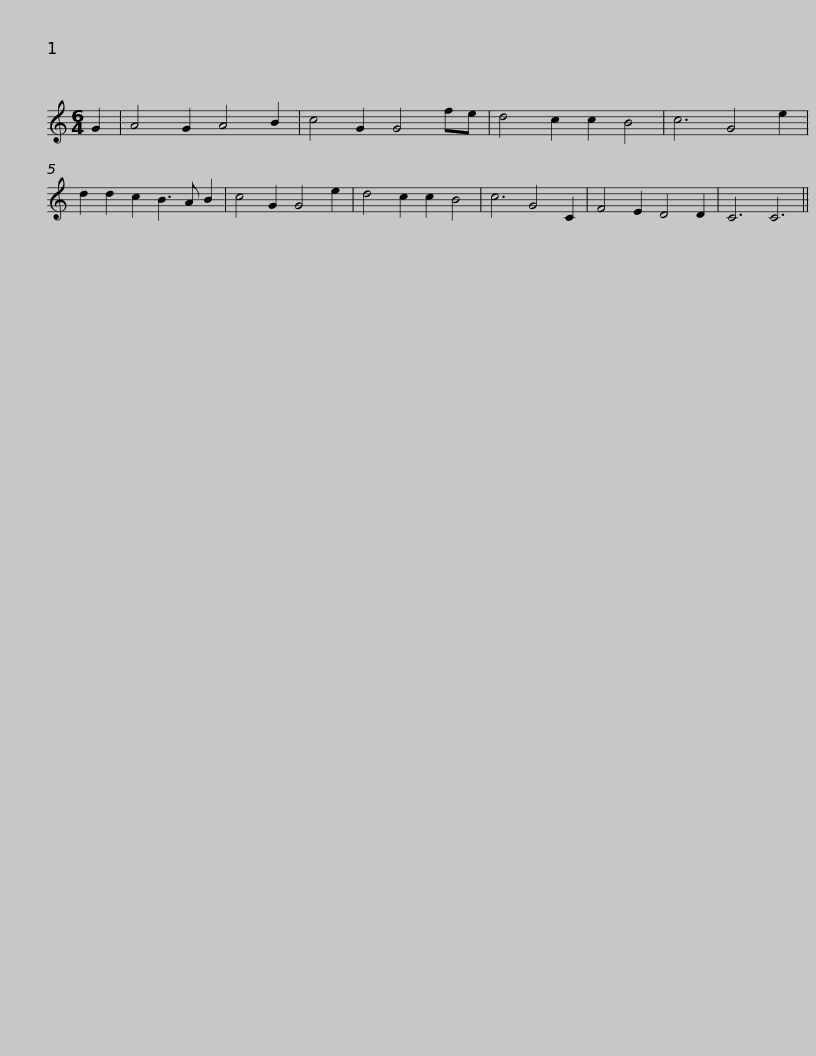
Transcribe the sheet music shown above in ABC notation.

X:1
L:1/8
M:6/4
I:linebreak $
K:C
V:1 treble
V:1
 G2 | A4 G2 A4 B2 | c4 G2 G4 fe | d4 c2 c2 B4 | c6 G4 e2 | %5
 d2 d2 c2 B3 A B2 | c4 G2 G4 e2 | d4 c2 c2 B4 | c6 G4 C2 |$ F4 E2 D4 D2 | %10
 C6 C6 || %11
